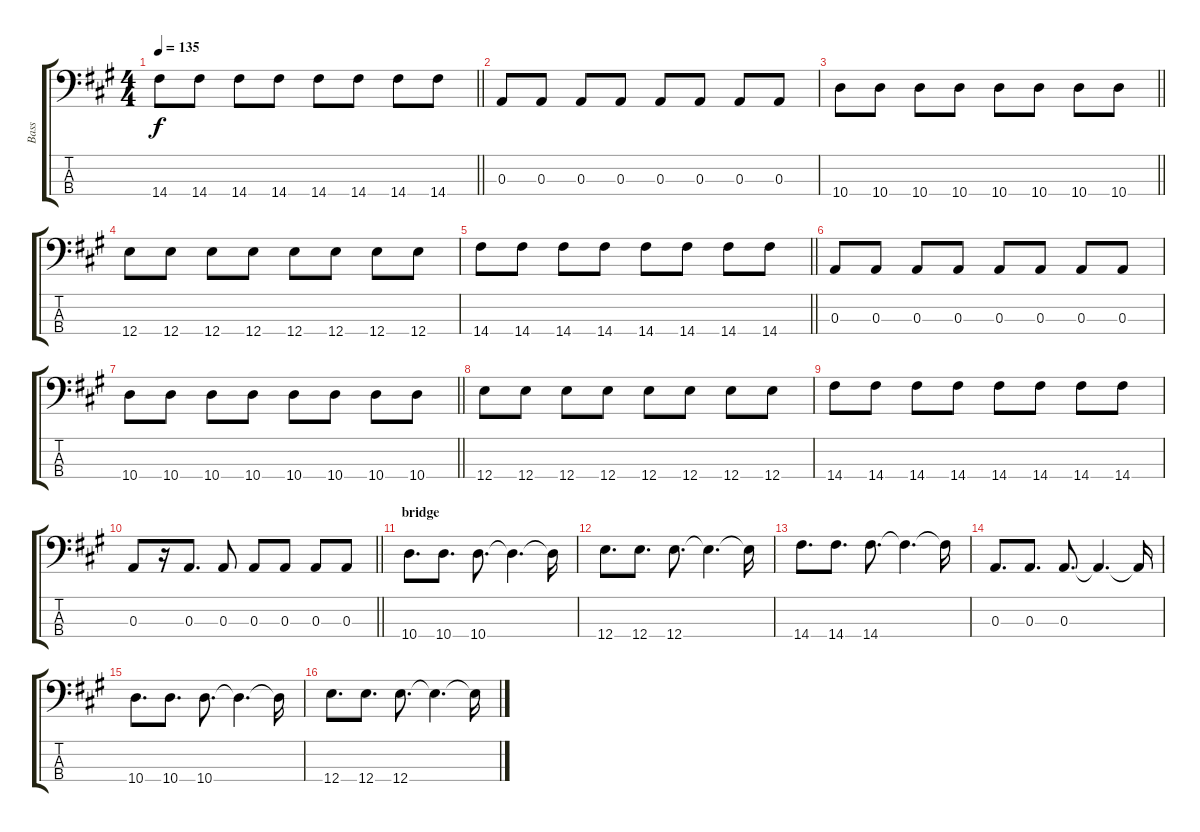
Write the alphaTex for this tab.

\track ("Bass" "Bass") {instrument electricbassfinger}
\staff {score tabs}
\tuning (G2 D2 A1 E1) {hide}
\ts (4 4)
\tempo 135
\clef f4
\barLineRight lightlight
\ks a
14.4.8{dy f} 14.4.8 14.4.8 14.4.8 14.4.8 14.4.8 14.4.8 14.4.8 |
0.3.8 0.3.8 0.3.8 0.3.8 0.3.8 0.3.8 0.3.8 0.3.8 |
\barLineRight lightlight
10.4.8 10.4.8 10.4.8 10.4.8 10.4.8 10.4.8 10.4.8 10.4.8 |
12.4.8 12.4.8 12.4.8 12.4.8 12.4.8 12.4.8 12.4.8 12.4.8 |
\barLineRight lightlight
14.4.8 14.4.8 14.4.8 14.4.8 14.4.8 14.4.8 14.4.8 14.4.8 |
0.3.8 0.3.8 0.3.8 0.3.8 0.3.8 0.3.8 0.3.8 0.3.8 |
\barLineRight lightlight
10.4.8 10.4.8 10.4.8 10.4.8 10.4.8 10.4.8 10.4.8 10.4.8 |
12.4.8 12.4.8 12.4.8 12.4.8 12.4.8 12.4.8 12.4.8 12.4.8 |
14.4.8 14.4.8 14.4.8 14.4.8 14.4.8 14.4.8 14.4.8 14.4.8 |
\barLineRight lightlight
0.3.8 r.16 0.3.8{d} 0.3.8 0.3.8 0.3.8 0.3.8 0.3.8 |
\section ("" "bridge")
10.4.8{d} 10.4.8{d} 10.4.8{d} 10.4{t}.4{d} 10.4{t}.16 |
12.4.8{d} 12.4.8{d} 12.4.8{d} 12.4{t}.4{d} 12.4{t}.16 |
14.4.8{d} 14.4.8{d} 14.4.8{d} 14.4{t}.4{d} 14.4{t}.16 |
0.3.8{d} 0.3.8{d} 0.3.8{d} 0.3{t}.4{d} 0.3{t}.16 |
10.4.8{d} 10.4.8{d} 10.4.8{d} 10.4{t}.4{d} 10.4{t}.16 |
12.4.8{d} 12.4.8{d} 12.4.8{d} 12.4{t}.4{d} 12.4{t}.16
